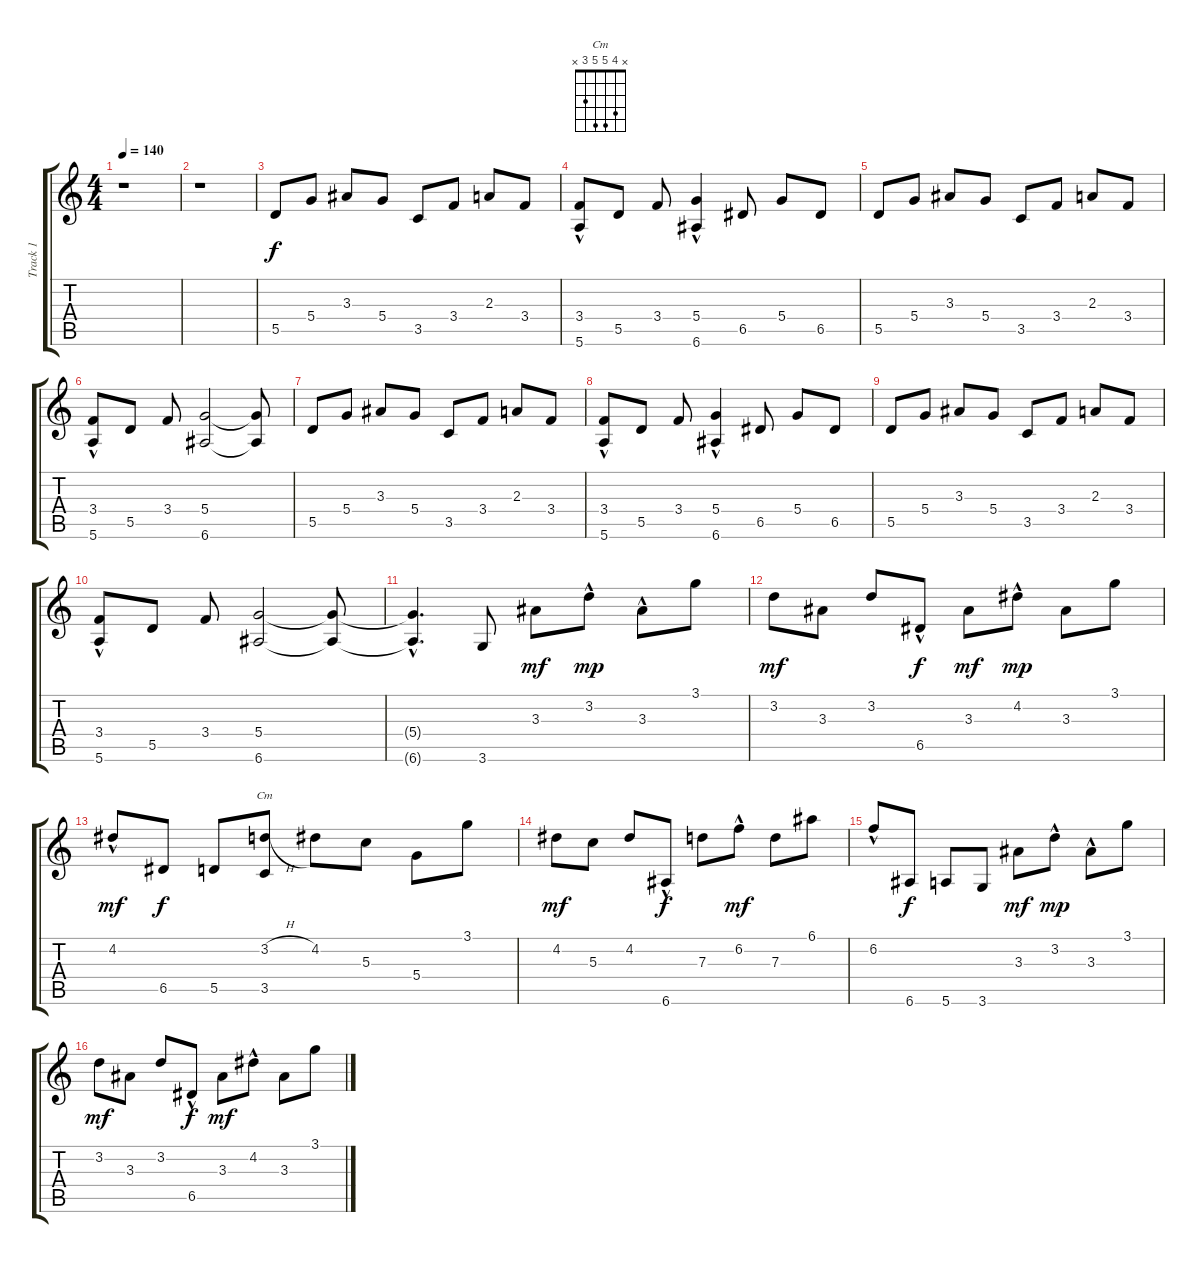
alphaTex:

\track ("Track 1" "Track 1") {instrument acousticguitarsteel}
\staff {score tabs}
\tuning (E4 B3 G3 D3 A2 E2) {hide}
\chord ("Cm" x 4 5 5 3 x)
\ts (4 4)
\tempo 140
\clef g2
\ks c
r.1{dy f instrument acousticguitarsteel} |
r.1 |
5.5.8 5.4.8 3.3.8 5.4.8 3.5.8 3.4.8 2.3.8 3.4.8 |
(3.4 5.6{hac}).8 5.5.8 3.4.8 (5.4{hac} 6.6).4 6.5.8 5.4.8 6.5.8 |
5.5.8 5.4.8 3.3.8 5.4.8 3.5.8 3.4.8 2.3.8 3.4.8 |
(3.4 5.6{hac}).8 5.5.8 3.4.8 (5.4 6.6).2 (5.4{t} 6.6{t}).8 |
5.5.8 5.4.8 3.3.8 5.4.8 3.5.8 3.4.8 2.3.8 3.4.8 |
(3.4 5.6{hac}).8 5.5.8 3.4.8 (5.4{hac} 6.6).4 6.5.8 5.4.8 6.5.8 |
5.5.8 5.4.8 3.3.8 5.4.8 3.5.8 3.4.8 2.3.8 3.4.8 |
(3.4 5.6{hac}).8 5.5.8 3.4.8 (5.4 6.6).2 (5.4{t} 6.6{t}).8 |
(5.4{hac t} 6.6{hac t}).4{d} 3.6.8 3.3.8{dy mf} 3.2{hac}.8{dy mp} 3.3{hac}.8 3.1.8 |
3.2.8{dy mf} 3.3.8 3.2.8 6.5{hac}.8{dy f} 3.3.8{dy mf} 4.2{hac}.8{dy mp} 3.3.8 3.1.8 |
4.2{hac}.8{dy mf} 6.5.8{dy f} 5.5.8 (3.2{h} 3.5).8{ch "Cm"} 4.2.8 5.3.8 5.4.8 3.1.8 |
4.2.8{dy mf} 5.3.8 4.2.8 6.6{hac}.8{dy f} 7.3.8 6.2{hac}.8{dy mf} 7.3.8 6.1.8 |
6.2{hac}.8 6.6.8{dy f} 5.6.8 3.6.8 3.3.8{dy mf} 3.2{hac}.8{dy mp} 3.3{hac}.8 3.1.8 |
3.2.8{dy mf} 3.3.8 3.2.8 6.5{hac}.8{dy f} 3.3.8{dy mf} 4.2{hac}.8 3.3.8 3.1.8
